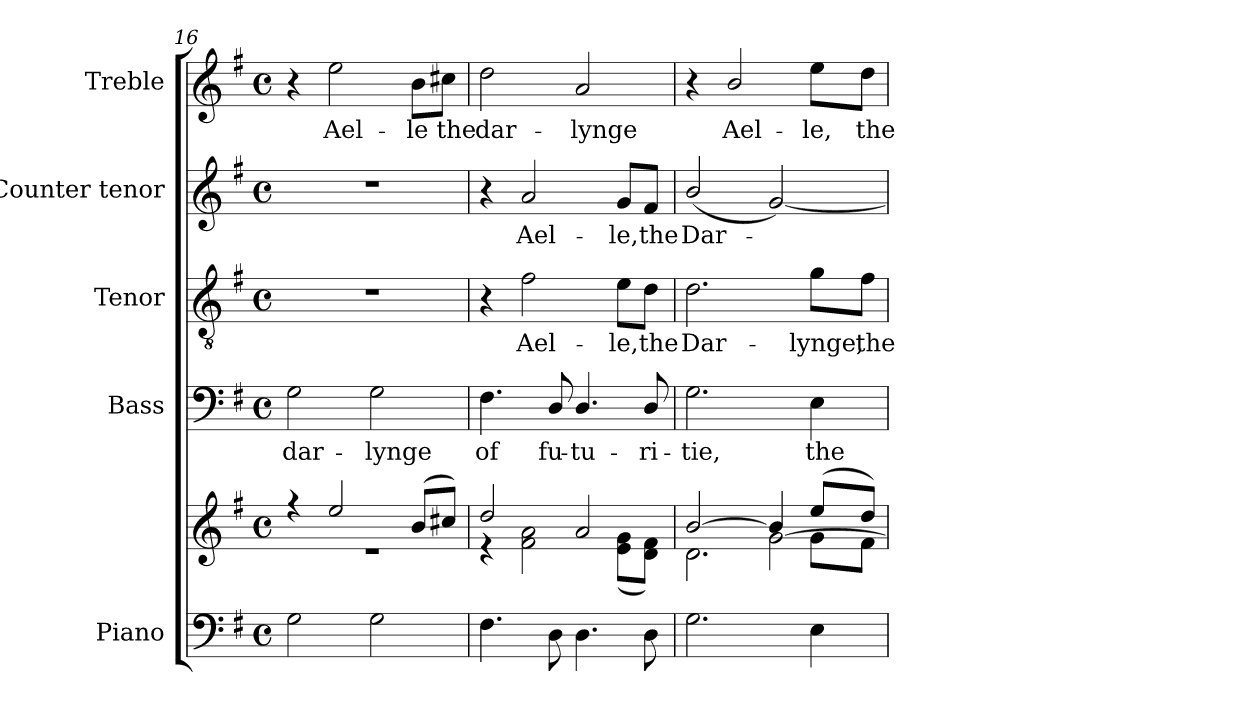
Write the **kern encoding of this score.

**kern	**kern	**kern	**text	**kern	**text	**kern	**text	**kern	**text
*part5	*part5	*part4	*part4	*part3	*part3	*part2	*part2	*part1	*part1
*staff6	*staff5	*staff4	*staff4	*staff3	*staff3	*staff2	*staff2	*staff1	*staff1
*I"Piano	*	*I"Bass	*	*I"Tenor	*	*I"Counter tenor	*	*I"Treble	*
*I'Pno.	*	*I'B.	*	*I'T.	*	*	*	*	*
*clefF4	*clefG2	*clefF4	*	*clefGv2	*	*clefG2	*	*clefG2	*
*	*	*	*	*ITrd7c12	*	*	*	*	*
*k[f#]	*k[f#]	*k[f#]	*	*k[f#]	*	*k[f#]	*	*k[f#]	*
*G:	*G:	*G:	*	*G:	*	*G:	*	*G:	*
*M4/4	*M4/4	*M4/4	*	*M4/4	*	*M4/4	*	*M4/4	*
*met(c)	*met(c)	*met(c)	*	*met(c)	*	*met(c)	*	*met(c)	*
=16	=16	=16	=16	=16	=16	=16	=16	=16	=16
*	*^	*	*	*	*	*	*	*	*
!	!	!	!	!LO:LY:b:color=#000000	!	!	!	!	!	!
2Gi\	4r	1r	2Gi\	dar-	1r	.	1r	.	4r	.
!	!	!	!	!	!	!	!	!	!	!LO:LY:b:color=#000000
.	2eei/	.	.	.	.	.	.	.	2eei\	Ael-
!	!	!	!	!LO:LY:b:color=#000000	!	!	!	!	!	!
2Gi\	.	.	2Gi\	-lynge	.	.	.	.	.	.
!	!	!	!	!	!	!	!	!	!	!LO:LY:b:color=#000000
.	(8bi/L	.	.	.	.	.	.	.	8bi\L	-le
!	!	!	!	!	!	!	!	!	!	!LO:LY:b:color=#000000
.	8cc#Xi/J)	.	.	.	.	.	.	.	8cc#Xi\J	the
!!LO:LB:g=z
=17	=17	=17	=17	=17	=17	=17	=17	=17	=17	=17
!	!	!	!	!LO:LY:b:color=#000000	!	!	!	!	!	!
!	!	!	!	!	!	!	!	!	!	!LO:LY:b:color=#000000
4.F#i\	2ddi/	4r	4.F#i\	of	4r	.	4r	.	2ddi\	dar-
!	!	!	!	!	!	!LO:LY:b:color=#000000	!	!	!	!
!	!	!	!	!	!	!	!	!LO:LY:b:color=#000000	!	!
.	.	2f#i\ 2ai	.	.	2F#i\	Ael-	2ai/	Ael-	.	.
!	!	!	!	!LO:LY:b:color=#000000	!	!	!	!	!	!
8Di\	.	.	8Di/	fu-	.	.	.	.	.	.
!	!	!	!	!LO:LY:b:color=#000000	!	!	!	!	!	!
!	!	!	!	!	!	!	!	!	!	!LO:LY:b:color=#000000
4.Di\	2ai/	.	4.Di/	-tu-	.	.	.	.	2ai/	-lynge
!	!	!	!	!	!	!LO:LY:b:color=#000000	!	!	!	!
!	!	!	!	!	!	!	!	!LO:LY:b:color=#000000	!	!
.	.	(8ei\ 8giL	.	.	8Ei\L	-le,	8gi/L	-le,	.	.
!	!	!	!	!LO:LY:b:color=#000000	!	!	!	!	!	!
!	!	!	!	!	!	!LO:LY:b:color=#000000	!	!	!	!
!	!	!	!	!	!	!	!	!LO:LY:b:color=#000000	!	!
8Di\	.	8di\ 8f#iJ)	8Di/	-ri-	8Di\J	the	8f#i/J	the	.	.
=18	=18	=18	=18	=18	=18	=18	=18	=18	=18	=18
*	*	*^	*	*	*	*	*	*	*	*
!	!	!	!	!	!LO:LY:b:color=#000000	!	!	!	!	!	!
!	!	!	!	!	!	!	!LO:LY:b:color=#000000	!	!	!	!
!	!	!	!	!	!	!	!	!	!LO:LY:b:color=#000000	!	!
2.Gi\	[2bi/	2.di\	2ryy	2.Gi\	-tie,	2.Di\	Dar-	(2bi/	Dar-	4r	.
!	!	!	!	!	!	!	!	!	!	!	!LO:LY:b:color=#000000
.	.	.	.	.	.	.	.	.	.	2bi/	Ael-
.	4bi/]	.	[2gi\	.	.	.	.	[2gi/)	.	.	.
!	!	!	!	!	!LO:LY:b:color=#000000	!	!	!	!	!	!
!	!	!	!	!	!	!	!LO:LY:b:color=#000000	!	!	!	!
!	!	!	!	!	!	!	!	!	!	!	!LO:LY:b:color=#000000
4Ei\	(8eei/L	8gi\L	.	4Ei\	the	8Gi\L	-lynge,	.	.	8eei\L	-le,
!	!	!	!	!	!	!	!LO:LY:b:color=#000000	!	!	!	!
!	!	!	!	!	!	!	!	!	!	!	!LO:LY:b:color=#000000
.	8ddi/J)	8f#i\J	.	.	.	8F#i\J	the	.	.	8ddi\J	the
*	*v	*v	*v	*	*	*	*	*	*	*	*
=	=	=	=	=	=	=	=	=	=
*-	*-	*-	*-	*-	*-	*-	*-	*-	*-
